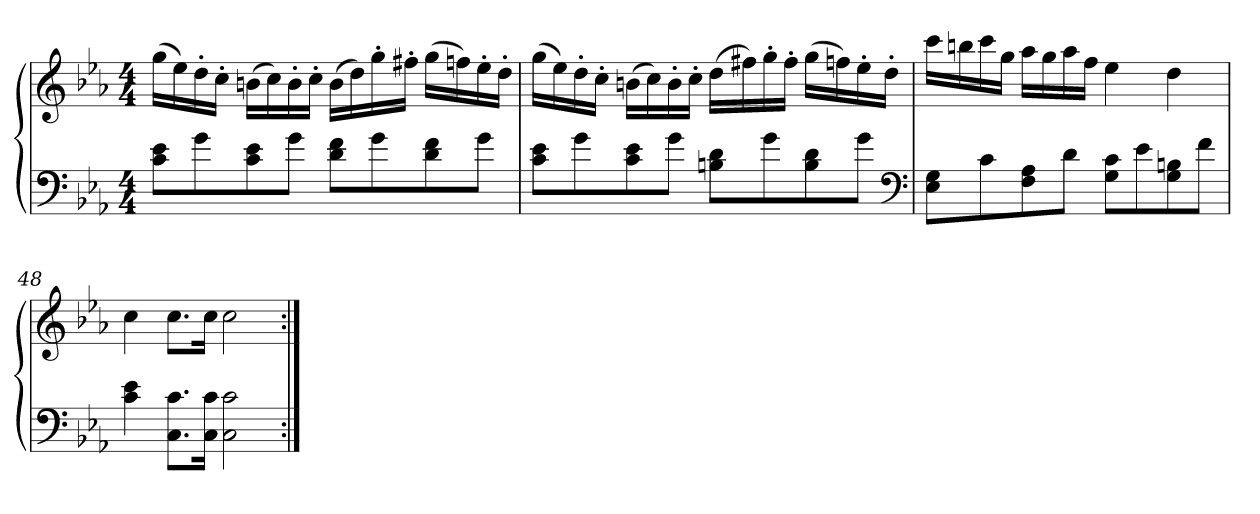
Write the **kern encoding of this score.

**kern	**kern
*part1	*part1
*staff2	*staff1
*clefF4	*clefG2
*k[b-e-a-]	*k[b-e-a-]
*c:	*c:
*M4/4	*M4/4
=	=
8c 8e-L	(16ggLL
.	16ee-)
8g	16dd'
.	16cc'JJ
8c 8e-	(16bnLL
.	16cc)
8gJ	16b'
.	16cc'JJ
8d 8fL	(16bLL
.	16dd)
8g	16gg'
.	16ff#X'JJ
8d 8f	(16ggLL
.	16ffn)
8gJ	16ee-'
.	16dd'JJ
=46	=46
8c 8e-L	(16ggLL
.	16ee-)
8g	16dd'
.	16cc'JJ
8c 8e-	(16bnLL
.	16cc)
8gJ	16b'
.	16cc'JJ
8Bn 8dL	(16ddLL
.	16ff#X)
8g	16gg'
.	16ff#'JJ
8B 8d	(16ggLL
.	16ffn)
8gJ	16ee-'
.	16dd'JJ
*clefF4	*
=47	=47
8E- 8GL	16cccLL
.	16bbn
8c	16ccc
.	16ggJJ
8F 8A-	16aa-LL
.	16gg
8dJ	16aa-
.	16ffJJ
8G 8cL	4ee-
8e-	.
8G 8Bn	4dd
8fJ	.
=48	=48
4c 4e-	4cc
8.C 8.cL	8.ccL
16C 16cJk	16ccJk
2C 2c	2cc
=:|!	=:|!
*-	*-
